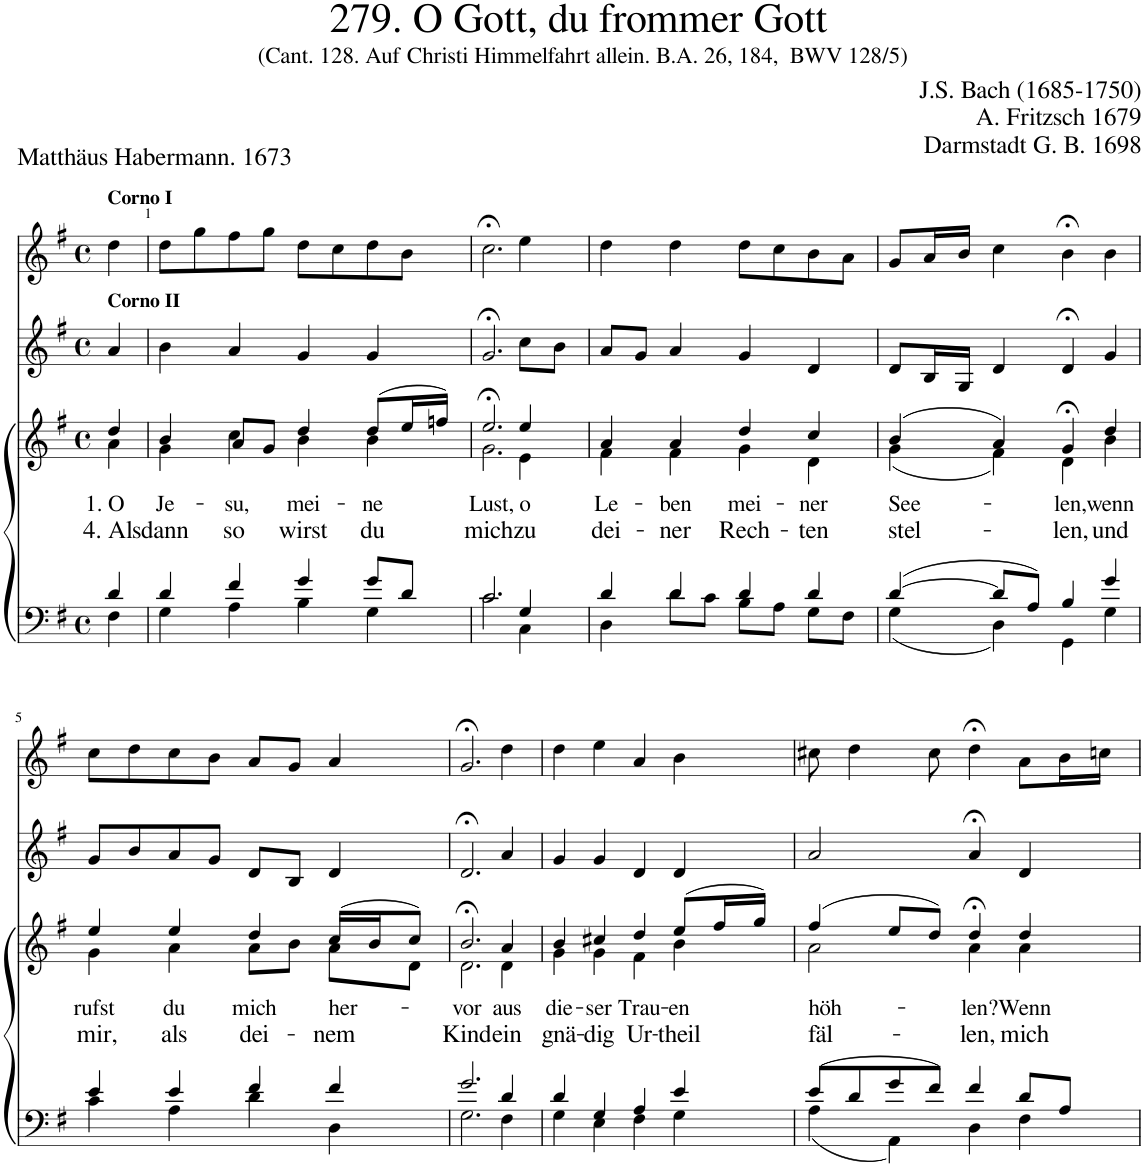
**kern	**kern	**kern	**kern	**kern	**kern	**kern	**kern	**kern	**kern	**kern	**text	**text	**kern	**kern	**kern
*part14	*part13	*part12	*part11	*part10	*part9	*part8	*part7	*part6	*part5	*part4	*part4	*part4	*part3	*part2	*part1
*staff14	*staff13	*staff12	*staff11	*staff10	*staff9	*staff8	*staff7	*staff6	*staff5	*staff4	*staff4	*staff4	*staff3	*staff2	*staff1
*I"Violoncello	*I"Contrabass	*I"Viola	*I"Violin	*I"Violin	*I"Oboe da caccia	*I"Oboe	*I"Oboe	*I"Tenor	*I"Tenor/Bass	*I"Soprano/Alto	*	*	*I"Soprano	*I"High C Horn	*I"High C Horn
*I'Vc.	*I'Cb.	*I'Vla.	*I'Vln.	*I'Vln.	*I'Ob. d. ca.	*I'Ob.	*I'Ob.	*I'T.	*	*	*	*	*I'S.	*I'Hn	*I'Hn
*stria5	*stria5	*stria5	*stria5	*stria5	*stria5	*stria5	*stria5	*stria5	*	*	*	*	*stria5	*	*
*clefF4	*clefF4	*clefC3	*clefG2	*clefG2	*clefG2	*clefG2	*clefG2	*clefGv2	*clefF4	*clefG2	*	*	*clefG2	*clefG2	*clefG2
*	*Trd7c12	*	*	*	*Trd4c7	*	*	*	*	*	*	*	*	*Trd7c12	*Trd7c12
*k[f#]	*k[f#]	*k[f#]	*k[f#]	*k[f#]	*k[f#c#]	*k[f#]	*k[f#]	*k[f#]	*k[f#]	*k[f#]	*	*	*k[f#]	*k[f#]	*k[f#]
*M4/4	*M4/4	*M4/4	*M4/4	*M4/4	*M4/4	*M4/4	*M4/4	*M4/4	*M4/4	*M4/4	*	*	*M4/4	*M4/4	*M4/4
*met(c)	*met(c)	*met(c)	*met(c)	*met(c)	*met(c)	*met(c)	*met(c)	*met(c)	*met(c)	*met(c)	*	*	*met(c)	*met(c)	*met(c)
=	=	=	=	=	=	=	=	=	=	=	=	=	=	=	=
*	*^	*	*	*	*	*	*	*	*^	*	*	*	*	*	*
!	!	!	!	!	!	!	!	!	!	!	!	!	!	!	!	!	!LO:TX:a:B:t=Corno I
!	!	!	!	!	!	!	!	!	!	!	!	!	!	!	!	!LO:TX:a:B:t=Corno II	!
!	!	!	!	!	!	!	!	!	!	!	!	!	!LO:LY:b	!LO:LY:b	!	!	!
*	*	*	*	*	*	*	*	*	*	*	*	*^	*	*	*	*	*
4F#	4r	4F#	4d	4a	4dd	4a	4a	4dd	4d	4d/	4F#\	4dd/	4a\	1. O	4. Als	4dd	4a/	4dd\
=1	=1	=1	=1	=1	=1	=1	=1	=1	=1	=1	=1	=1	=1	=1	=1	=1	=1	=1
!	!	!	!	!	!	!	!	!	!	!	!	!	!	!LO:LY:b	!LO:LY:b	!	!	!
4G	1r	4G	4d	4g	4b	4a	4g	4b	4d	4d/	4G\	4b/	4g\	Je-	dann	4b	4b\	8dd\L
.	.	.	.	.	.	.	.	.	.	.	.	.	.	.	.	.	.	8gg\
!	!	!	!	!	!	!	!	!	!	!	!	!	!	!LO:LY:b	!LO:LY:b	!	!	!
4A	.	4A	4f#	4cc	8a/L	4cc#	4cc	8a/L	4f#	4f#/	4A\	8a/L	4cc\	-su,	so	8a/L	4a/	8ff#\
.	.	.	.	.	8g/J	.	.	8g/J	.	.	.	8g/J	.	.	.	8g/J	.	8gg\J
!	!	!	!	!	!	!	!	!	!	!	!	!	!	!LO:LY:b	!	!	!	!
!	!	!	!	!	!	!	!	!	!	!	!	!	!	!	!LO:LY:b	!	!	!
4B	.	4B	4g	4b	4dd	4dd	4b	4dd	4g	4g/	4B\	4dd/	4b\	.	wirst	4dd	4g/	8dd\L
.	.	.	.	.	.	.	.	.	.	.	.	.	.	.	.	.	.	8cc\
!	!	!	!	!	!	!	!	!	!	!	!	!	!	!LO:LY:b	!LO:LY:b	!	!	!
4G	.	4G	8g\L	4b	(8dd\L	8dd\L	4b	(8dd\L	8g\L	8g/L	4G\	(8dd/L	4b\	-ne	du	(8dd\L	4g/	8dd\
.	.	.	8d\J	.	16ee\L	8a\J	.	16ee\L	8d\J	8d/J	.	16ee/L	.	.	.	16ee\L	.	8b\J
.	.	.	.	.	16ffn\JJ)	.	.	16ffn\JJ)	.	.	.	16ffn/JJ)	.	.	.	16ffn\JJ)	.	.
=2	=2	=2	=2	=2	=2	=2	=2	=2	=2	=2	=2	=2	=2	=2	=2	=2	=2	=2
!	!	!	!	!	!	!	!	!	!	!	!	!	!	!LO:LY:b	!LO:LY:b	!	!	!
2.c	1r	2.c	2.c	2.g	2.ee;<,	2.g	2.g	2.ee;<,	2.c	2.c/	2.c\	2.ee;<,/	2.g\	Lust,	mich	2.ee;<,	2.g;</	2.cc;<\
!	!	!	!	!	!	!	!	!	!	!	!	!	!	!LO:LY:b	!LO:LY:b	!	!	!
4C	.	4C	4G	4e	4ee	4d	4e	4ee	4G	4G/	4C\	4ee/	4e\	o	zu	4ee	8cc\L	4ee\
.	.	.	.	.	.	.	.	.	.	.	.	.	.	.	.	.	8b\J	.
=3	=3	=3	=3	=3	=3	=3	=3	=3	=3	=3	=3	=3	=3	=3	=3	=3	=3	=3
!	!	!	!	!	!	!	!	!	!	!	!	!	!	!LO:LY:b	!LO:LY:b	!	!	!
4D	1r	4D	4d	4f#	4a	4a	4f#	4a	4d	4d/	4D\	4a/	4f#\	Le-	dei-	4a	8a/L	4dd\
.	.	.	.	.	.	.	.	.	.	.	.	.	.	.	.	.	8g/J	.
!	!	!	!	!	!	!	!	!	!	!	!	!	!	!LO:LY:b	!LO:LY:b	!	!	!
8d\L	.	8d\L	4d	4f#	4a	4a	4f#	4a	4d	4d/	8d\L	4a/	4f#\	-ben	-ner	4a	4a/	4dd\
8c\J	.	8c\J	.	.	.	.	.	.	.	.	8c\J	.	.	.	.	.	.	.
!	!	!	!	!	!	!	!	!	!	!	!	!	!	!LO:LY:b	!LO:LY:b	!	!	!
8B\L	.	8B\L	4d	4g	4dd	4a	4g	4dd	4d	4d/	8B\L	4dd/	4g\	mei-	Rech-	4dd	4g/	8dd\L
8A\J	.	8A\J	.	.	.	.	.	.	.	.	8A\J	.	.	.	.	.	.	8cc\
!	!	!	!	!	!	!	!	!	!	!	!	!	!	!LO:LY:b	!LO:LY:b	!	!	!
8G\L	.	8G\L	4d	4d	4cc	4a	4d	4cc	4d	4d/	8G\L	4cc/	4d\	-ner	-ten	4cc	4d/	8b\
8F#\J	.	8F#\J	.	.	.	.	.	.	.	.	8F#\J	.	.	.	.	.	.	8a\J
=4	=4	=4	=4	=4	=4	=4	=4	=4	=4	=4	=4	=4	=4	=4	=4	=4	=4	=4
!	!	!	!	!	!	!	!	!	!	!	!	!	!	!LO:LY:b	!LO:LY:b	!	!	!
4G	1r	(4G	4d	4g	(4b	4a	4g	(4b	([4d	([4d/	(4G\	(4b/	(4g\	See-	stel-	(4b	8d/L	8g/L
.	.	.	.	.	.	.	.	.	.	.	.	.	.	.	.	.	16B/L	16a/L
.	.	.	.	.	.	.	.	.	.	.	.	.	.	.	.	.	16G/JJ	16b/JJ
4D	.	4D)	8d/L	4f#	4a)	8a/L	4f#	4a)	8d\L]	8d/L]	4D\)	4a/)	4f#\)	.	.	4a)	4d/	4cc\
.	.	.	8A/J	.	.	8e/J	.	.	8A\J)	8A/J)	.	.	.	.	.	.	.	.
!	!	!	!	!	!	!	!	!	!	!	!	!	!	!LO:LY:b	!LO:LY:b	!	!	!
4GG	.	4GG	4B	4d	4g;<,	4f#	4d	4g;<,	4B	4B/	4GG\	4g;<,/	4d\	-len,	-len,	4g;<,	4d;</	4b;<\
!	!	!	!	!	!	!	!	!	!	!	!	!	!	!LO:LY:b	!LO:LY:b	!	!	!
4G	.	4G	4g	4b	4dd	4dd	4b	4dd	4g	4g/	4G\	4dd/	4b\	wenn	und	4dd	4g/	4b\
!!LO:LB:g=z
=5	=5	=5	=5	=5	=5	=5	=5	=5	=5	=5	=5	=5	=5	=5	=5	=5	=5	=5
!	!	!	!	!	!	!	!	!	!	!	!	!	!	!LO:LY:b	!LO:LY:b	!	!	!
4c	1r	4c	4e	4g	4ee	4b	4g	4ee	4e	4e/	4c\	4ee/	4g\	rufst	mir,	4ee	8g/L	8cc\L
.	.	.	.	.	.	.	.	.	.	.	.	.	.	.	.	.	8b/	8dd\
!	!	!	!	!	!	!	!	!	!	!	!	!	!	!LO:LY:b	!LO:LY:b	!	!	!
4A	.	4A	4e	4a	4ee	4b	4a	4ee	4e	4e/	4A\	4ee/	4a\	du	als	4ee	8a/	8cc\
.	.	.	.	.	.	.	.	.	.	.	.	.	.	.	.	.	8g/J	8b\J
!	!	!	!	!	!	!	!	!	!	!	!	!	!	!LO:LY:b	!LO:LY:b	!	!	!
4d	.	4d	4f#	8a/L	4dd	4cc#	8a/L	4dd	4f#	4f#/	4d\	4dd/	8a\L	mich	dei-	4dd	8d/L	8a/L
.	.	.	.	8b/J	.	.	8b/J	.	.	.	.	.	8b\J	.	.	.	8B/J	8g/J
!	!	!	!	!	!	!	!	!	!	!	!	!	!	!LO:LY:b	!LO:LY:b	!	!	!
4D	.	4D	4f#	8a/L	(16cc\LL	4cc#	8a/L	(16cc\LL	4f#	4f#/	4D\	(16cc/LL	8a\L	her-	-nem	(16cc\LL	4d/	4a/
.	.	.	.	.	16b\J	.	.	16b\J	.	.	.	16b/J	.	.	.	16b\J	.	.
.	.	.	.	8d/J	8cc\J)	.	8d/J	8cc\J)	.	.	.	8cc/J)	8d\J	.	.	8cc\J)	.	.
=6	=6	=6	=6	=6	=6	=6	=6	=6	=6	=6	=6	=6	=6	=6	=6	=6	=6	=6
!	!	!	!	!	!	!	!	!	!	!	!	!	!	!LO:LY:b	!LO:LY:b	!	!	!
2.G	1r	2.G	2.g	2.d	2.b;<,	2.dd	2.d	2.b;<,	2.g	2.g/	2.G\	2.b;<,/	2.d\	-vor	Kind	2.b;<,	2.d;</	2.g;</
!	!	!	!	!	!	!	!	!	!	!	!	!	!	!LO:LY:b	!LO:LY:b	!	!	!
4F#	.	4F#	4d	4d	4a	4a	4d	4a	4d	4d/	4F#\	4a/	4d\	aus	ein	4a	4a/	4dd\
=7	=7	=7	=7	=7	=7	=7	=7	=7	=7	=7	=7	=7	=7	=7	=7	=7	=7	=7
!	!	!	!	!	!	!	!	!	!	!	!	!	!	!LO:LY:b	!LO:LY:b	!	!	!
4G	1r	4G	4d	4g	4b	4a	4g	4b	4d	4d/	4G\	4b/	4g\	die-	gnä-	4b	4g/	4dd\
!	!	!	!	!	!	!	!	!	!	!	!	!	!	!LO:LY:b	!LO:LY:b	!	!	!
4E	.	4E	4G	4g	4cc#X	4d	4g	4cc#X	4G	4G/	4E\	4cc#X/	4g\	-ser	-dig	4cc#X	4g/	4ee\
!	!	!	!	!	!	!	!	!	!	!	!	!	!	!LO:LY:b	!LO:LY:b	!	!	!
4F#	.	4F#	4A	4f#	4dd	4e	4f#	4dd	4A	4A/	4F#\	4dd/	4f#\	Trau-	Ur-	4dd	4d/	4a/
!	!	!	!	!	!	!	!	!	!	!	!	!	!	!LO:LY:b	!LO:LY:b	!	!	!
4G	.	4G	4e	4b	(8ee\L	4b	4b	(8ee\L	4e	4e/	4G\	(8ee/L	4b\	-en	-theil	(8ee\L	4d/	4b\
.	.	.	.	.	16ff#\L	.	.	16ff#\L	.	.	.	16ff#/L	.	.	.	16ff#\L	.	.
.	.	.	.	.	16gg\JJ)	.	.	16gg\JJ)	.	.	.	16gg/JJ)	.	.	.	16gg\JJ)	.	.
=8	=8	=8	=8	=8	=8	=8	=8	=8	=8	=8	=8	=8	=8	=8	=8	=8	=8	=8
!	!	!	!	!	!	!	!	!	!	!	!	!	!	!LO:LY:b	!LO:LY:b	!	!	!
4A	1r	4A	(8e\L	2a	(4ff#	(8b/L	2a	(4ff#	(8e\L	(8e/L	(4A\	(4ff#/	2a\	höh-	fäl-	(4ff#	2a/	8cc#X\
.	.	.	8d\J	.	.	8a/J	.	.	8d\J	8d/	.	.	.	.	.	.	.	4dd\
4AA	.	4AA	8g\L	.	8ee\L	8dd\L	.	8ee\L	8g\L	8g/	4AA\)	8ee/L	.	.	.	8ee\L	.	.
.	.	.	8f#\J)	.	8dd\J)	8cc#\J)	.	8dd\J)	8f#\J)	8f#/J)	.	8dd/J)	.	.	.	8dd\J)	.	8cc#\
!	!	!	!	!	!	!	!	!	!	!	!	!	!	!LO:LY:b	!LO:LY:b	!	!	!
4D	.	4D	4f#	4a	4dd;<,	4cc#	4a	4dd;<,	4f#	4f#/	4D\	4dd;<,/	4a\	-len?	-len,	4dd;<,	4a;</	4dd;<\
!	!	!	!	!	!	!	!	!	!	!	!	!	!	!LO:LY:b	!LO:LY:b	!	!	!
4F#	.	4F#	8d/L	4a	4dd	8a/L	4a	4dd	8d\L	8d/L	4F#\	4dd/	4a\	Wenn	mich	4dd	4d/	8a\L
.	.	.	8A/J	.	.	8e/J	.	.	8A\J	8A/J	.	.	.	.	.	.	.	16b\L
.	.	.	.	.	.	.	.	.	.	.	.	.	.	.	.	.	.	16ccn\JJ
*	*	*	*	*	*	*	*	*	*	*v	*v	*	*	*	*	*	*	*
*	*v	*v	*	*	*	*	*	*	*	*	*v	*v	*	*	*	*	*
=	=	=	=	=	=	=	=	=	=	=	=	=	=	=	=
*-	*-	*-	*-	*-	*-	*-	*-	*-	*-	*-	*-	*-	*-	*-	*-
